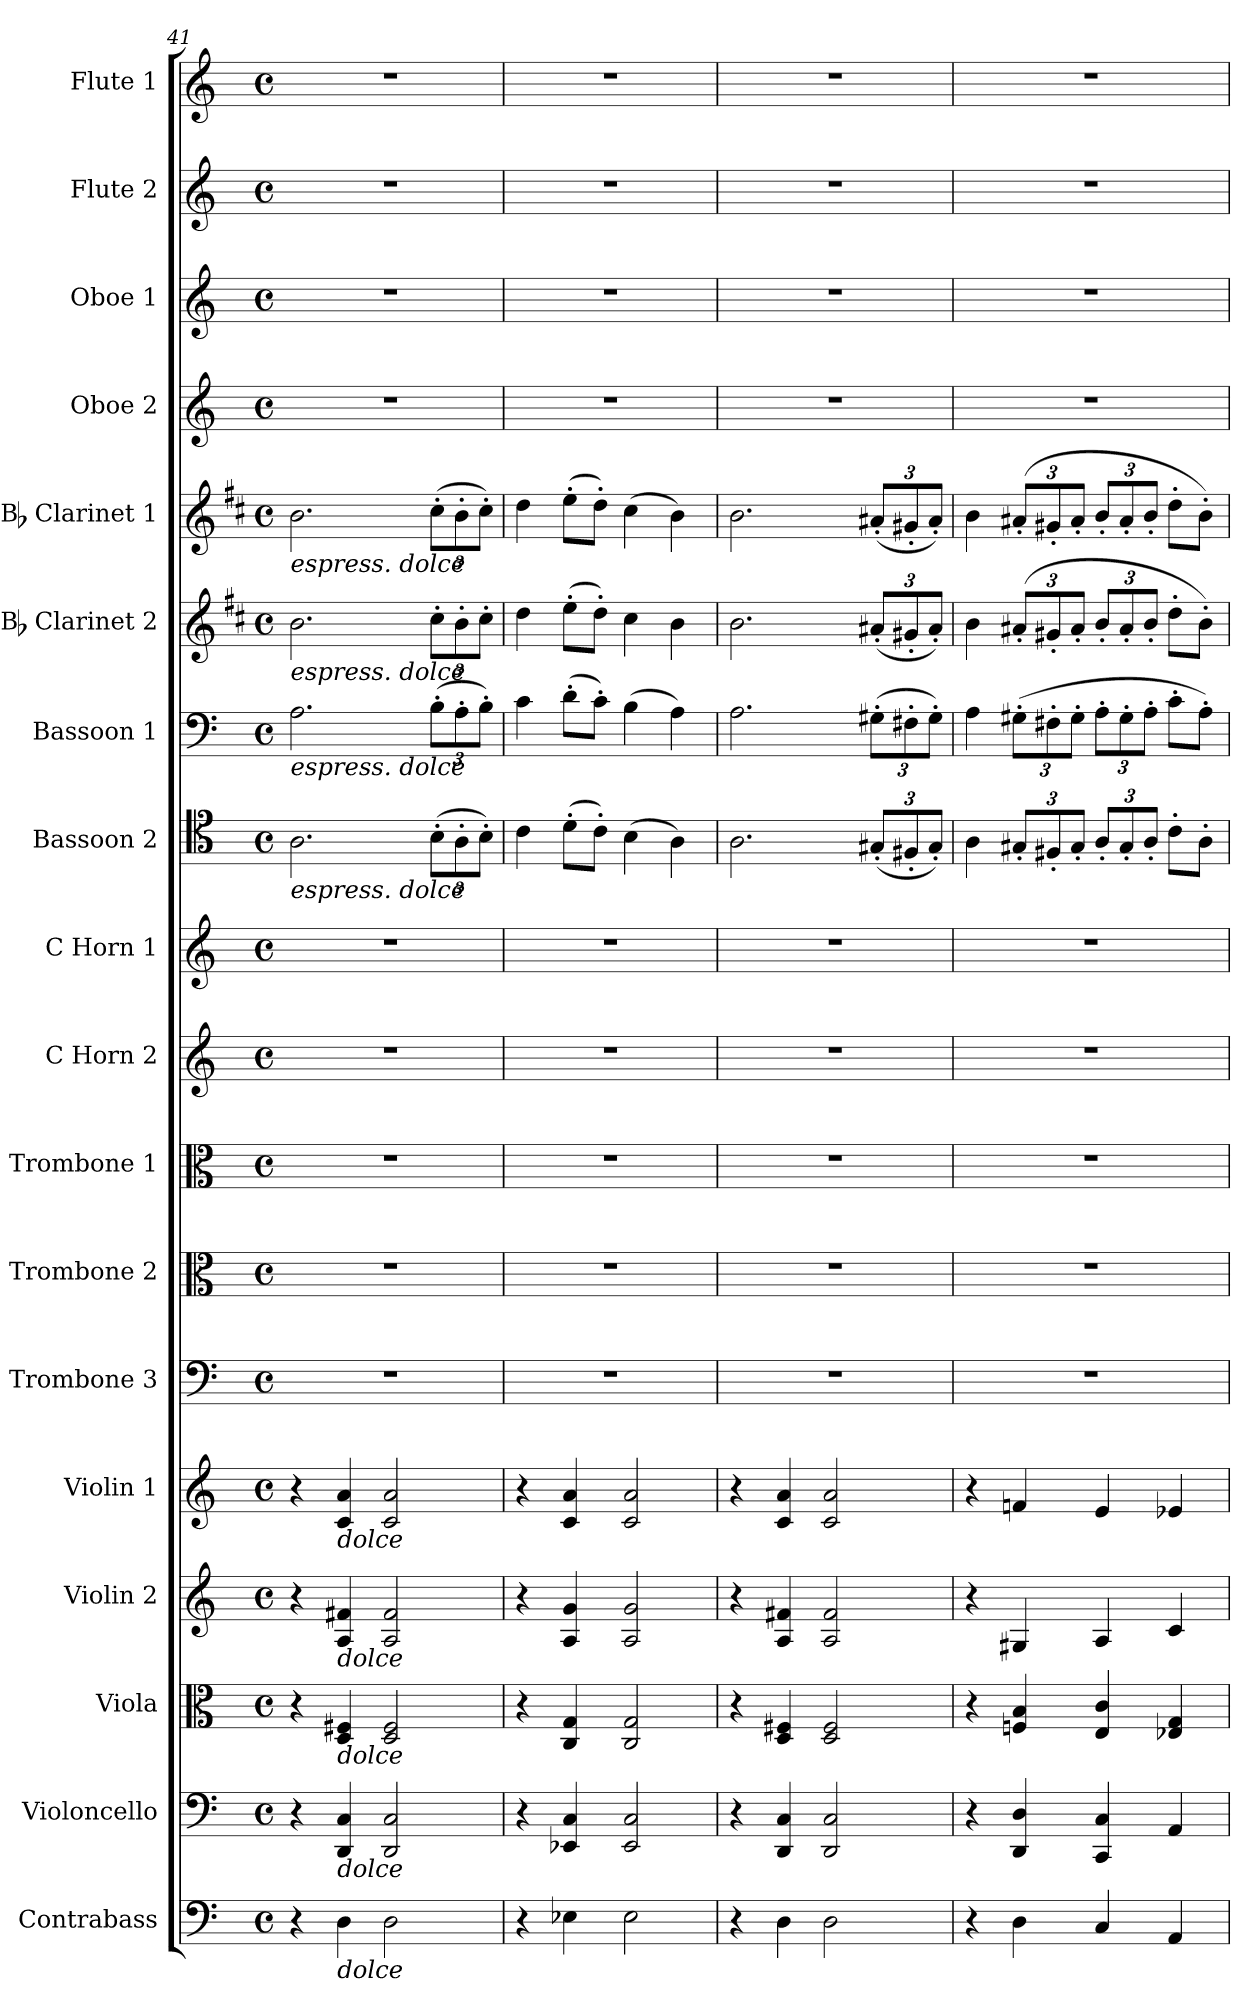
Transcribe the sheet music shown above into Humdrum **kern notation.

**kern	**kern	**kern	**kern	**kern	**kern	**kern	**kern	**kern	**kern	**kern	**kern	**kern	**kern	**kern	**kern	**kern	**kern
*part18	*part17	*part16	*part15	*part14	*part13	*part12	*part11	*part10	*part9	*part8	*part7	*part6	*part5	*part4	*part3	*part2	*part1
*staff18	*staff17	*staff16	*staff15	*staff14	*staff13	*staff12	*staff11	*staff10	*staff9	*staff8	*staff7	*staff6	*staff5	*staff4	*staff3	*staff2	*staff1
*I"Contrabass	*I"Violoncello	*I"Viola	*I"Violin 2	*I"Violin 1	*I"Trombone 3	*I"Trombone 2	*I"Trombone 1	*I"C Horn 2	*I"C Horn 1	*I"Bassoon 2	*I"Bassoon 1	*I"Bb Clarinet 2	*I"Bb Clarinet 1	*I"Oboe 2	*I"Oboe 1	*I"Flute 2	*I"Flute 1
*I'Cb	*I'Vc	*I'Vla	*I'Vln 2	*I'Vln 1	*I'Trb 3	*I'Trb 2	*I'Trb 1	*I'Hn 2	*I'Hn 1	*I'Bsn 2	*I'Bsn 1	*I'Cl 2	*I'Cl 1	*I'Ob 2	*I'Ob 1	*I'Fl 2	*I'Fl 1
*clefF4	*clefF4	*clefC3	*clefG2	*clefG2	*clefF4	*clefC3	*clefC3	*clefG2	*clefG2	*clefC4	*clefF4	*clefG2	*clefG2	*clefG2	*clefG2	*clefG2	*clefG2
*ITrd7c12	*	*	*	*	*	*	*	*ITrd7c12	*ITrd7c12	*	*	*ITrd1c2	*ITrd1c2	*	*	*	*
*k[]	*k[]	*k[]	*k[]	*k[]	*k[]	*k[]	*k[]	*k[]	*k[]	*k[]	*k[]	*k[]	*k[]	*k[]	*k[]	*k[]	*k[]
*M4/4	*M4/4	*M4/4	*M4/4	*M4/4	*M4/4	*M4/4	*M4/4	*M4/4	*M4/4	*M4/4	*M4/4	*M4/4	*M4/4	*M4/4	*M4/4	*M4/4	*M4/4
*met(c)	*met(c)	*met(c)	*met(c)	*met(c)	*met(c)	*met(c)	*met(c)	*met(c)	*met(c)	*met(c)	*met(c)	*met(c)	*met(c)	*met(c)	*met(c)	*met(c)	*met(c)
=41	=41	=41	=41	=41	=41	=41	=41	=41	=41	=41	=41	=41	=41	=41	=41	=41	=41
!	!	!	!	!	!	!	!	!	!	!	!	!	!LO:TX:b:i:t=espress. dolce	!	!	!	!
!	!	!	!	!	!	!	!	!	!	!	!	!LO:TX:b:i:t=espress. dolce	!	!	!	!	!
!	!	!	!	!	!	!	!	!	!	!	!LO:TX:b:i:t=espress. dolce	!	!	!	!	!	!
!	!	!	!	!	!	!	!	!	!	!LO:TX:b:i:t=espress. dolce	!	!	!	!	!	!	!
4r	4r	4r	4r	4r	1r	1r	1r	1r	1r	2.A\	2.A\	2.a\	2.a\	1r	1r	1r	1r
!	!	!	!	!LO:TX:b:i:t=dolce	!	!	!	!	!	!	!	!	!	!	!	!	!
!	!	!	!LO:TX:b:i:t=dolce	!	!	!	!	!	!	!	!	!	!	!	!	!	!
!	!	!LO:TX:b:i:t=dolce	!	!	!	!	!	!	!	!	!	!	!	!	!	!	!
!	!LO:TX:b:i:t=dolce	!	!	!	!	!	!	!	!	!	!	!	!	!	!	!	!
!LO:TX:b:i:t=dolce	!	!	!	!	!	!	!	!	!	!	!	!	!	!	!	!	!
4DD\	4DD/ 4C/	4D/ 4F#X/	4A/ 4f#X/	4c/ 4a/	.	.	.	.	.	.	.	.	.	.	.	.	.
2DD\	2DD/ 2C/	2D/ 2F#/	2A/ 2f#/	2c/ 2a/	.	.	.	.	.	.	.	.	.	.	.	.	.
*	*	*	*	*	*	*	*	*	*	*Xbrackettup	*Xbrackettup	*Xbrackettup	*Xbrackettup	*	*	*	*
.	.	.	.	.	.	.	.	.	.	(12B'\L	(12B'\L	12b'\L	(12b'\L	.	.	.	.
.	.	.	.	.	.	.	.	.	.	12A'\	12A'\	12a'\	12a'\	.	.	.	.
.	.	.	.	.	.	.	.	.	.	12B'\J)	12B'\J)	12b'\J	12b'\J)	.	.	.	.
=42	=42	=42	=42	=42	=42	=42	=42	=42	=42	=42	=42	=42	=42	=42	=42	=42	=42
4r	4r	4r	4r	4r	1r	1r	1r	1r	1r	4c\	4c\	4cc\	4cc\	1r	1r	1r	1r
4EE-X\	4EE-X/ 4C/	4C/ 4G/	4A/ 4g/	4c/ 4a/	.	.	.	.	.	(8d'\L	(8d'\L	(8dd'\L	(8dd'\L	.	.	.	.
.	.	.	.	.	.	.	.	.	.	8c'\J)	8c'\J)	8cc'\J)	8cc'\J)	.	.	.	.
2EE-\	2EE-/ 2C/	2C/ 2G/	2A/ 2g/	2c/ 2a/	.	.	.	.	.	(4B\	(4B\	4b\	(4b\	.	.	.	.
.	.	.	.	.	.	.	.	.	.	4A\)	4A\)	4a\	4a\)	.	.	.	.
=43	=43	=43	=43	=43	=43	=43	=43	=43	=43	=43	=43	=43	=43	=43	=43	=43	=43
4r	4r	4r	4r	4r	1r	1r	1r	1r	1r	2.A\	2.A\	2.a\	2.a\	1r	1r	1r	1r
4DD\	4DD/ 4C/	4D/ 4F#X/	4A/ 4f#X/	4c/ 4a/	.	.	.	.	.	.	.	.	.	.	.	.	.
2DD\	2DD/ 2C/	2D/ 2F#/	2A/ 2f#/	2c/ 2a/	.	.	.	.	.	.	.	.	.	.	.	.	.
.	.	.	.	.	.	.	.	.	.	(12G#X'/L	(12G#X'\L	(12g#X'/L	(12g#X'/L	.	.	.	.
.	.	.	.	.	.	.	.	.	.	12F#X'/	12F#X'\	12f#X'/	12f#X'/	.	.	.	.
.	.	.	.	.	.	.	.	.	.	12G#'/J)	12G#'\J)	12g#'/J)	12g#'/J)	.	.	.	.
=44	=44	=44	=44	=44	=44	=44	=44	=44	=44	=44	=44	=44	=44	=44	=44	=44	=44
4r	4r	4r	4r	4r	1r	1r	1r	1r	1r	4A\	4A\	4a\	4a\	1r	1r	1r	1r
4DD\	4DD/ 4D/	4Fn/ 4B/	4G#X/	4fn/	.	.	.	.	.	12G#X'/L	(12G#X'\L	(12g#X'/L	(12g#X'/L	.	.	.	.
.	.	.	.	.	.	.	.	.	.	12F#X'/	12F#X'\	12f#X'/	12f#X'/	.	.	.	.
.	.	.	.	.	.	.	.	.	.	12G#'/J	12G#'\J	12g#'/J	12g#'/J	.	.	.	.
4CC/	4CC/ 4C/	4E/ 4c/	4A/	4e/	.	.	.	.	.	12A'/L	12A'\L	12a'/L	12a'/L	.	.	.	.
.	.	.	.	.	.	.	.	.	.	12G#'/	12G#'\	12g#'/	12g#'/	.	.	.	.
.	.	.	.	.	.	.	.	.	.	12A'/J	12A'\J	12a'/J	12a'/J	.	.	.	.
4AAA/	4AA/	4E-X/ 4G/	4c/	4e-X/	.	.	.	.	.	8c'\L	8c'\L	8cc'\L	8cc'\L	.	.	.	.
.	.	.	.	.	.	.	.	.	.	8A'\J	8A'\J)	8a'\J)	8a'\J)	.	.	.	.
=	=	=	=	=	=	=	=	=	=	=	=	=	=	=	=	=	=
*-	*-	*-	*-	*-	*-	*-	*-	*-	*-	*-	*-	*-	*-	*-	*-	*-	*-
